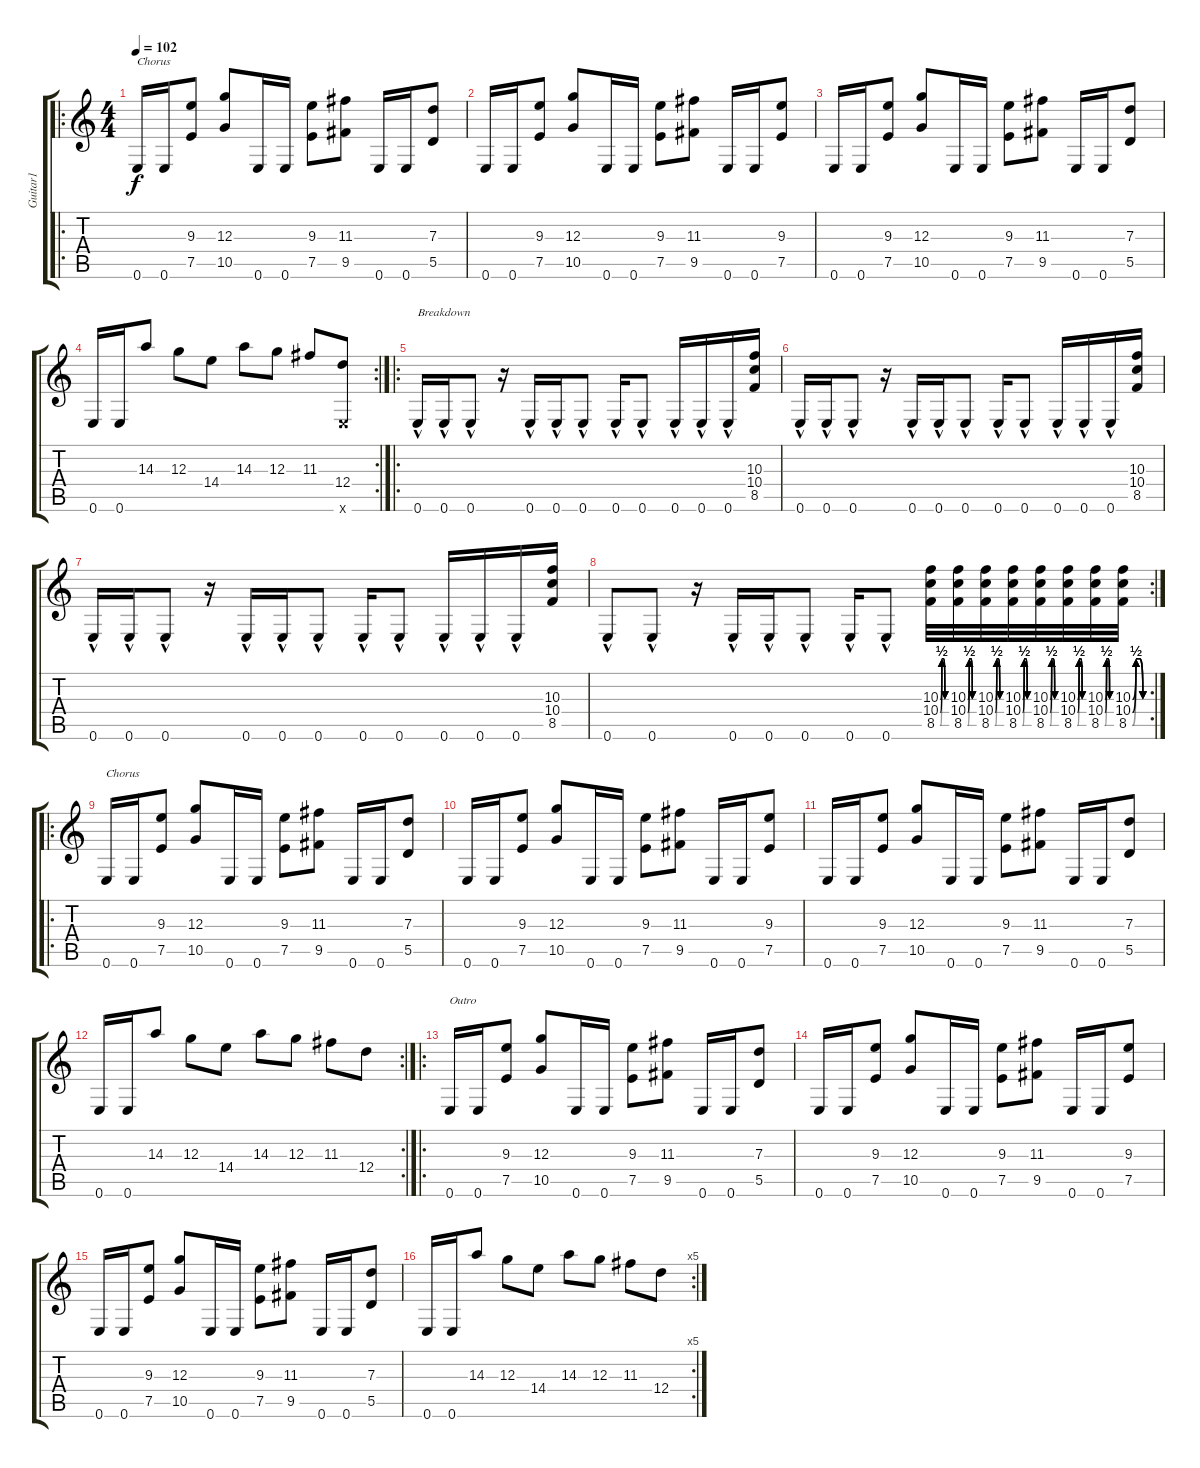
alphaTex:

\track ("Guitar1" "Guitar1") {instrument overdrivenguitar}
\staff {score tabs}
\tuning (E4 B3 G3 D3 A2 E2) {hide}
\ro
\ts (4 4)
\tempo 102
\clef g2
\ks c
0.6.16{txt "Chorus" dy f} 0.6.16 (9.3 7.5).8 (12.3 10.5).8 0.6.16 0.6.16 (9.3 7.5).8 (11.3 9.5).8 0.6.16 0.6.16 (7.3 5.5).8 |
0.6.16 0.6.16 (9.3 7.5).8 (12.3 10.5).8 0.6.16 0.6.16 (9.3 7.5).8 (11.3 9.5).8 0.6.16 0.6.16 (9.3 7.5).8 |
0.6.16 0.6.16 (9.3 7.5).8 (12.3 10.5).8 0.6.16 0.6.16 (9.3 7.5).8 (11.3 9.5).8 0.6.16 0.6.16 (7.3 5.5).8 |
\rc 2
0.6.16 0.6.16 14.3.8 12.3.8 14.4.8 14.3.8 12.3.8 11.3.8 (12.4 0.6{x}).8 |
\ro
0.6{hac}.16{txt "Breakdown"} 0.6{hac}.16 0.6{hac}.8 r.16 0.6{hac}.16 0.6{hac}.16 0.6{hac}.8 0.6{hac}.16 0.6{hac}.8 0.6{hac}.16 0.6{hac}.16 0.6{hac}.16 (10.3 10.4 8.5).16 |
0.6{hac}.16 0.6{hac}.16 0.6{hac}.8 r.16 0.6{hac}.16 0.6{hac}.16 0.6{hac}.8 0.6{hac}.16 0.6{hac}.8 0.6{hac}.16 0.6{hac}.16 0.6{hac}.16 (10.3 10.4 8.5).16 |
0.6{hac}.16 0.6{hac}.16 0.6{hac}.8 r.16 0.6{hac}.16 0.6{hac}.16 0.6{hac}.8 0.6{hac}.16 0.6{hac}.8 0.6{hac}.16 0.6{hac}.16 0.6{hac}.16 (10.3 10.4 8.5).16 |
\rc 2
0.6{hac}.8 0.6{hac}.8 r.16 0.6{hac}.16 0.6{hac}.16 0.6{hac}.8 0.6{hac}.16 0.6{hac}.8 (10.3{be (custom 0 0 15 2 30 2 45 0 60 0)} 10.4{be (custom 0 0 15 2 30 2 45 0 60 0)} 8.5{be (custom 0 0 15 2 30 2 45 0 60 0)}).32 (10.3{be (custom 0 0 15 2 30 2 45 0 60 0)} 10.4{be (custom 0 0 15 2 30 2 45 0 60 0)} 8.5{be (custom 0 0 15 2 30 2 45 0 60 0)}).32 (10.3{be (custom 0 0 15 2 30 2 45 0 60 0)} 10.4{be (custom 0 0 15 2 30 2 45 0 60 0)} 8.5{be (custom 0 0 15 2 30 2 45 0 60 0)}).32 (10.3{be (custom 0 0 15 2 30 2 45 0 60 0)} 10.4{be (custom 0 0 15 2 30 2 45 0 60 0)} 8.5{be (custom 0 0 15 2 30 2 45 0 60 0)}).32 (10.3{be (custom 0 0 15 2 30 2 45 0 60 0)} 10.4{be (custom 0 0 15 2 30 2 45 0 60 0)} 8.5{be (custom 0 0 15 2 30 2 45 0 60 0)}).32 (10.3{be (custom 0 0 15 2 30 2 45 0 60 0)} 10.4{be (custom 0 0 15 2 30 2 45 0 60 0)} 8.5{be (custom 0 0 15 2 30 2 45 0 60 0)}).32 (10.3{be (custom 0 0 15 2 30 2 45 0 60 0)} 10.4{be (custom 0 0 15 2 30 2 45 0 60 0)} 8.5{be (custom 0 0 15 2 30 2 45 0 60 0)}).32 (10.3{be (custom 0 0 15 2 30 2 45 0 60 0)} 10.4{be (custom 0 0 15 2 30 2 45 0 60 0)} 8.5{be (custom 0 0 15 2 30 2 45 0 60 0)}).32 |
\ro
0.6.16{txt "Chorus"} 0.6.16 (9.3 7.5).8 (12.3 10.5).8 0.6.16 0.6.16 (9.3 7.5).8 (11.3 9.5).8 0.6.16 0.6.16 (7.3 5.5).8 |
0.6.16 0.6.16 (9.3 7.5).8 (12.3 10.5).8 0.6.16 0.6.16 (9.3 7.5).8 (11.3 9.5).8 0.6.16 0.6.16 (9.3 7.5).8 |
0.6.16 0.6.16 (9.3 7.5).8 (12.3 10.5).8 0.6.16 0.6.16 (9.3 7.5).8 (11.3 9.5).8 0.6.16 0.6.16 (7.3 5.5).8 |
\rc 2
0.6.16 0.6.16 14.3.8 12.3.8 14.4.8 14.3.8 12.3.8 11.3.8 12.4.8 |
\ro
0.6.16{txt "Outro"} 0.6.16 (9.3 7.5).8 (12.3 10.5).8 0.6.16 0.6.16 (9.3 7.5).8 (11.3 9.5).8 0.6.16 0.6.16 (7.3 5.5).8 |
0.6.16 0.6.16 (9.3 7.5).8 (12.3 10.5).8 0.6.16 0.6.16 (9.3 7.5).8 (11.3 9.5).8 0.6.16 0.6.16 (9.3 7.5).8 |
0.6.16 0.6.16 (9.3 7.5).8 (12.3 10.5).8 0.6.16 0.6.16 (9.3 7.5).8 (11.3 9.5).8 0.6.16 0.6.16 (7.3 5.5).8 |
\rc 5
0.6.16 0.6.16 14.3.8 12.3.8 14.4.8 14.3.8 12.3.8 11.3.8 12.4.8
